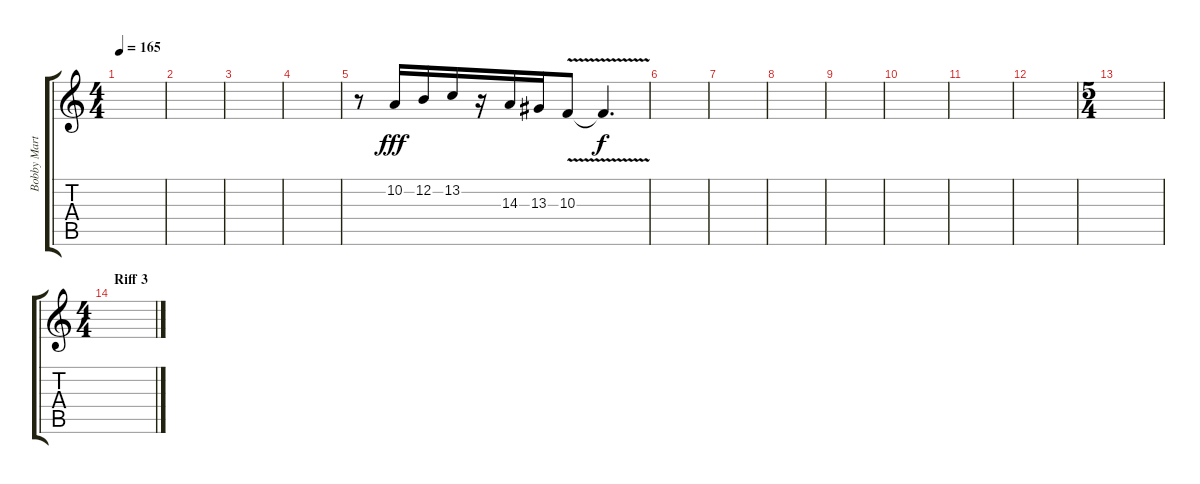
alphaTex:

\track ("Bobby Martin - Saxophone" "Bobby Mart") {instrument tenorsax}
\staff {score tabs}
\tuning (E4 B3 G3 D3 A2 E2) {hide}
\ts (4 4)
\tempo 165
\clef g2
\ks c
|
|
|
|
r.8{beam merge} 10.2.16{dy fff beam merge} 12.2.16{beam merge} 13.2.16{beam merge} r.16{beam merge} 14.3.16{beam merge} 13.3.16{beam merge} 10.3{v}.8 10.3{t}.4{d dy f} |
|
|
|
|
|
|
|
\ts (5 4)
|
\ts (4 4)
\section ("" "Riff 3")
